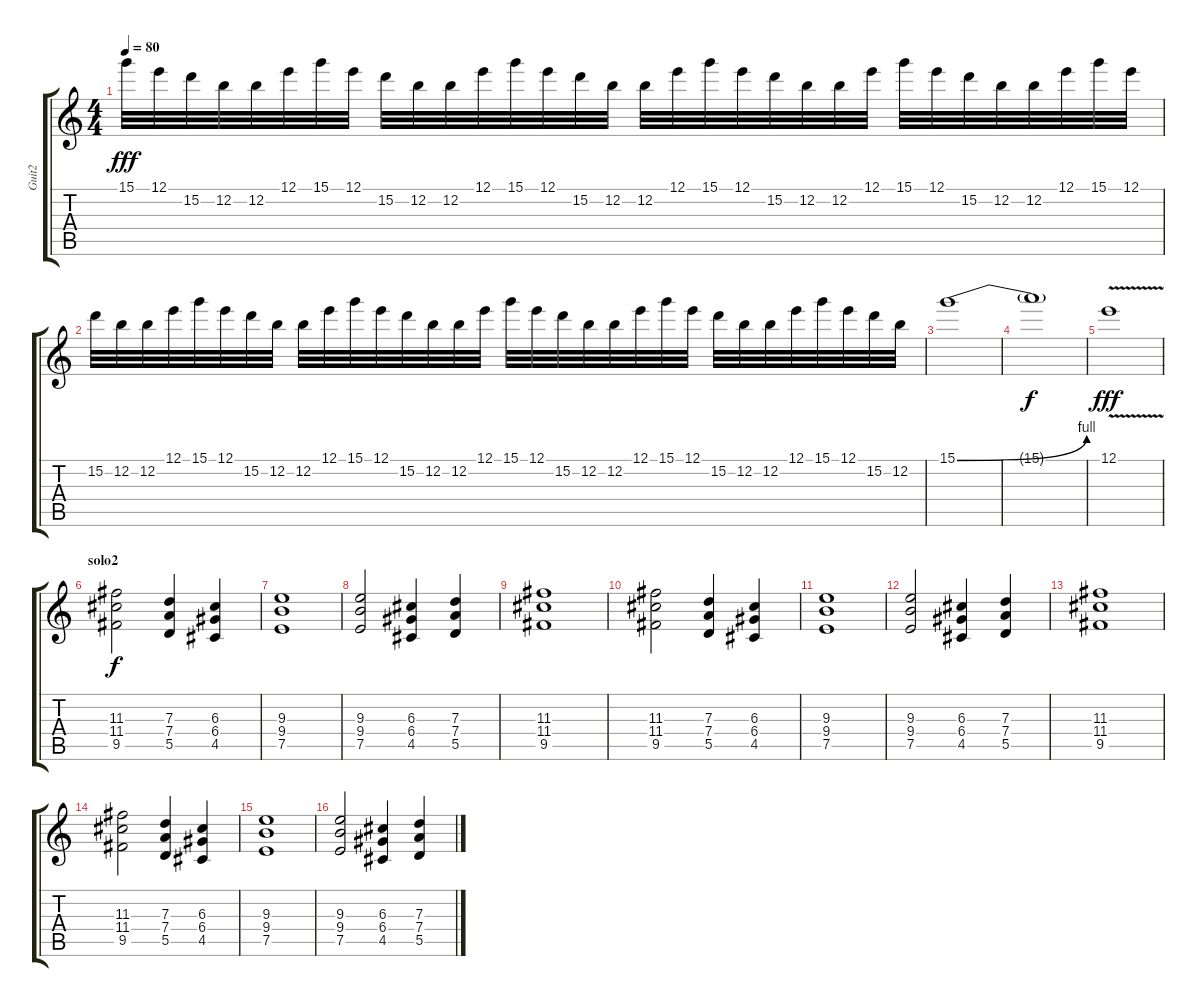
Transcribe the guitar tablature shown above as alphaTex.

\track ("Guit2" "Guit2") {instrument acousticguitarsteel}
\staff {score tabs}
\tuning (E4 B3 G3 D3 A2 E2) {hide}
\ts (4 4)
\tempo 80
\clef g2
\ks c
15.1.32{dy fff} 12.1.32 15.2.32 12.2.32 12.2.32 12.1.32 15.1.32 12.1.32 15.2.32 12.2.32 12.2.32 12.1.32 15.1.32 12.1.32 15.2.32 12.2.32 12.2.32 12.1.32 15.1.32 12.1.32 15.2.32 12.2.32 12.2.32 12.1.32 15.1.32 12.1.32 15.2.32 12.2.32 12.2.32 12.1.32 15.1.32 12.1.32 |
15.2.32 12.2.32 12.2.32 12.1.32 15.1.32 12.1.32 15.2.32 12.2.32 12.2.32 12.1.32 15.1.32 12.1.32 15.2.32 12.2.32 12.2.32 12.1.32 15.1.32 12.1.32 15.2.32 12.2.32 12.2.32 12.1.32 15.1.32 12.1.32 15.2.32 12.2.32 12.2.32 12.1.32 15.1.32 12.1.32 15.2.32 12.2.32 |
15.1{be (bend 0 0 60 4)}.1 |
15.1{t}.1{dy f} |
12.1{v}.1{dy fff} |
\section ("" "solo2")
(11.3 11.4 9.5).2{dy f volume 11 instrument overdrivenguitar} (7.3 7.4 5.5).4 (6.3 6.4 4.5).4 |
(9.3 9.4 7.5).1 |
(9.3 9.4 7.5).2 (6.3 6.4 4.5).4 (7.3 7.4 5.5).4 |
(11.3 11.4 9.5).1 |
(11.3 11.4 9.5).2{volume 11 instrument overdrivenguitar} (7.3 7.4 5.5).4 (6.3 6.4 4.5).4 |
(9.3 9.4 7.5).1 |
(9.3 9.4 7.5).2 (6.3 6.4 4.5).4 (7.3 7.4 5.5).4 |
(11.3 11.4 9.5).1 |
(11.3 11.4 9.5).2{volume 11 instrument overdrivenguitar} (7.3 7.4 5.5).4 (6.3 6.4 4.5).4 |
(9.3 9.4 7.5).1 |
(9.3 9.4 7.5).2 (6.3 6.4 4.5).4 (7.3 7.4 5.5).4
